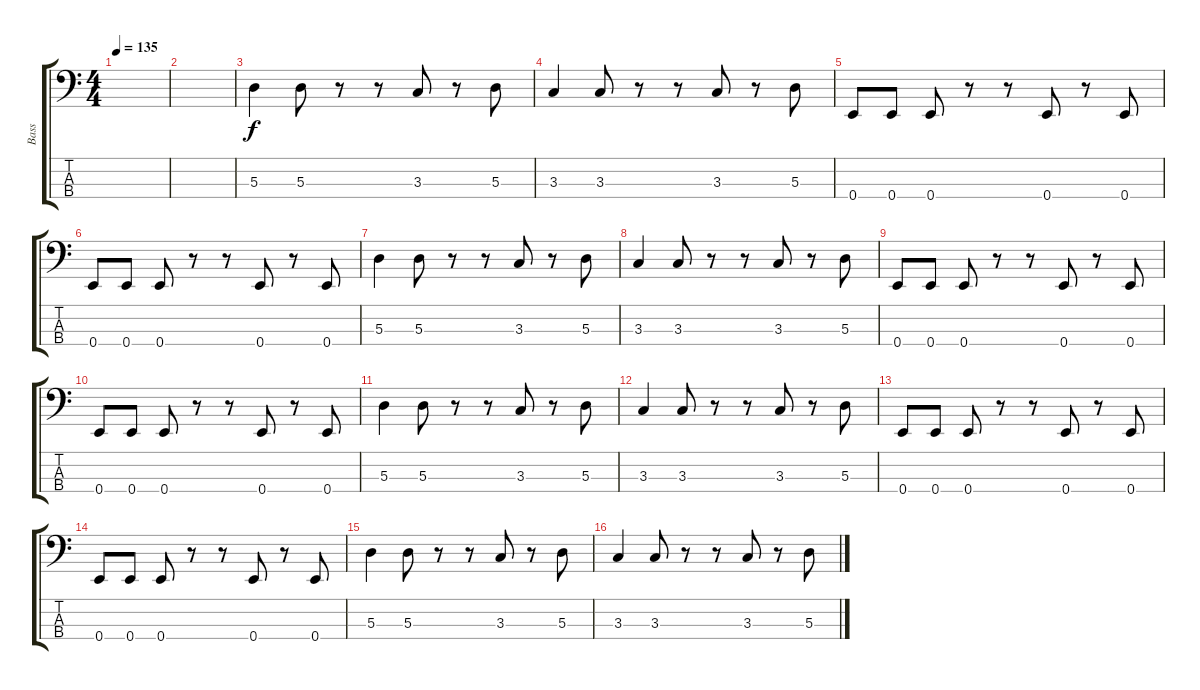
\track ("Bass" "Bass") {instrument electricbasspick}
\staff {score tabs}
\tuning (G2 D2 A1 E1) {hide}
\ts (4 4)
\tempo 135
\clef f4
\ks c
|
|
5.3.4 5.3.8 r.8 r.8 3.3.8 r.8 5.3.8 |
3.3.4 3.3.8 r.8 r.8 3.3.8 r.8 5.3.8 |
0.4.8 0.4.8 0.4.8 r.8 r.8 0.4.8 r.8 0.4.8 |
0.4.8 0.4.8 0.4.8 r.8 r.8 0.4.8 r.8 0.4.8 |
5.3.4 5.3.8 r.8 r.8 3.3.8 r.8 5.3.8 |
3.3.4 3.3.8 r.8 r.8 3.3.8 r.8 5.3.8 |
0.4.8 0.4.8 0.4.8 r.8 r.8 0.4.8 r.8 0.4.8 |
0.4.8 0.4.8 0.4.8 r.8 r.8 0.4.8 r.8 0.4.8 |
5.3.4 5.3.8 r.8 r.8 3.3.8 r.8 5.3.8 |
3.3.4 3.3.8 r.8 r.8 3.3.8 r.8 5.3.8 |
0.4.8 0.4.8 0.4.8 r.8 r.8 0.4.8 r.8 0.4.8 |
0.4.8 0.4.8 0.4.8 r.8 r.8 0.4.8 r.8 0.4.8 |
5.3.4 5.3.8 r.8 r.8 3.3.8 r.8 5.3.8 |
3.3.4 3.3.8 r.8 r.8 3.3.8 r.8 5.3.8
